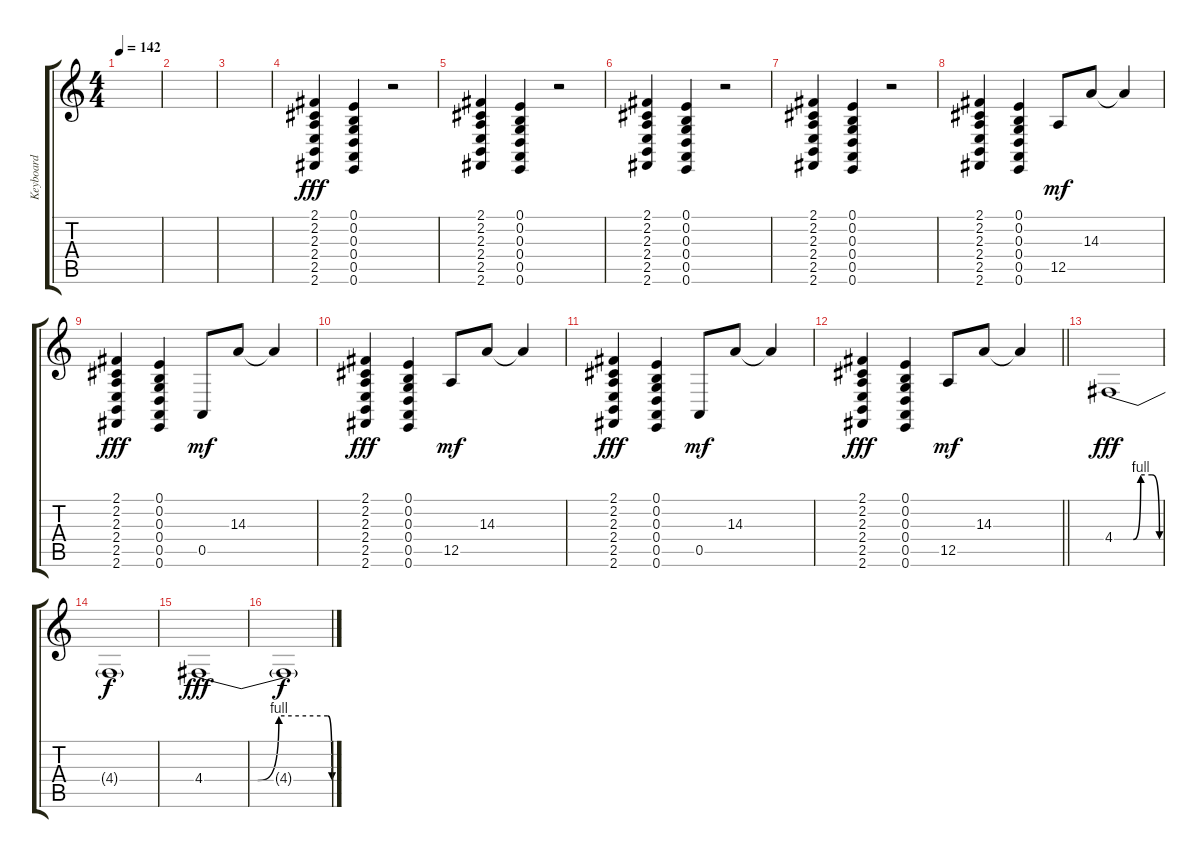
\track ("Keyboard" "Keyboard") {instrument lead1square}
\staff {score tabs}
\tuning (E4 B3 G3 D3 A2 E2) {hide}
\ts (4 4)
\tempo 142
\clef g2
\ks c
|
|
|
(2.1 2.2 2.3 2.4 2.5 2.6).4{dy fff instrument seashore} (0.1 0.2 0.3 0.4 0.5 0.6).4 r.2 |
(2.1 2.2 2.3 2.4 2.5 2.6).4 (0.1 0.2 0.3 0.4 0.5 0.6).4 r.2 |
(2.1 2.2 2.3 2.4 2.5 2.6).4 (0.1 0.2 0.3 0.4 0.5 0.6).4 r.2 |
(2.1 2.2 2.3 2.4 2.5 2.6).4 (0.1 0.2 0.3 0.4 0.5 0.6).4 r.2 |
(2.1 2.2 2.3 2.4 2.5 2.6).4{instrument seashore} (0.1 0.2 0.3 0.4 0.5 0.6).4 12.5.8{dy mf instrument lead1square} 14.3.8 14.3{t}.4 |
(2.1 2.2 2.3 2.4 2.5 2.6).4{dy fff instrument seashore} (0.1 0.2 0.3 0.4 0.5 0.6).4 0.5.8{dy mf instrument lead1square} 14.3.8 14.3{t}.4 |
(2.1 2.2 2.3 2.4 2.5 2.6).4{dy fff instrument seashore} (0.1 0.2 0.3 0.4 0.5 0.6).4 12.5.8{dy mf instrument lead1square} 14.3.8 14.3{t}.4 |
(2.1 2.2 2.3 2.4 2.5 2.6).4{dy fff instrument seashore} (0.1 0.2 0.3 0.4 0.5 0.6).4 0.5.8{dy mf instrument lead1square} 14.3.8 14.3{t}.4 |
\barLineRight lightlight
(2.1 2.2 2.3 2.4 2.5 2.6).4{dy fff instrument seashore} (0.1 0.2 0.3 0.4 0.5 0.6).4 12.5.8{dy mf instrument lead1square} 14.3.8 14.3{t}.4 |
\section ("" "")
4.4{be (custom 0 0 25 0 35 4 50 4 60 0)}.1{dy fff} |
4.4{t}.1{dy f} |
4.4{be (custom 0 0 25 0 35 4 58 4 60 0)}.1{dy fff} |
4.4{t}.1{dy f}
